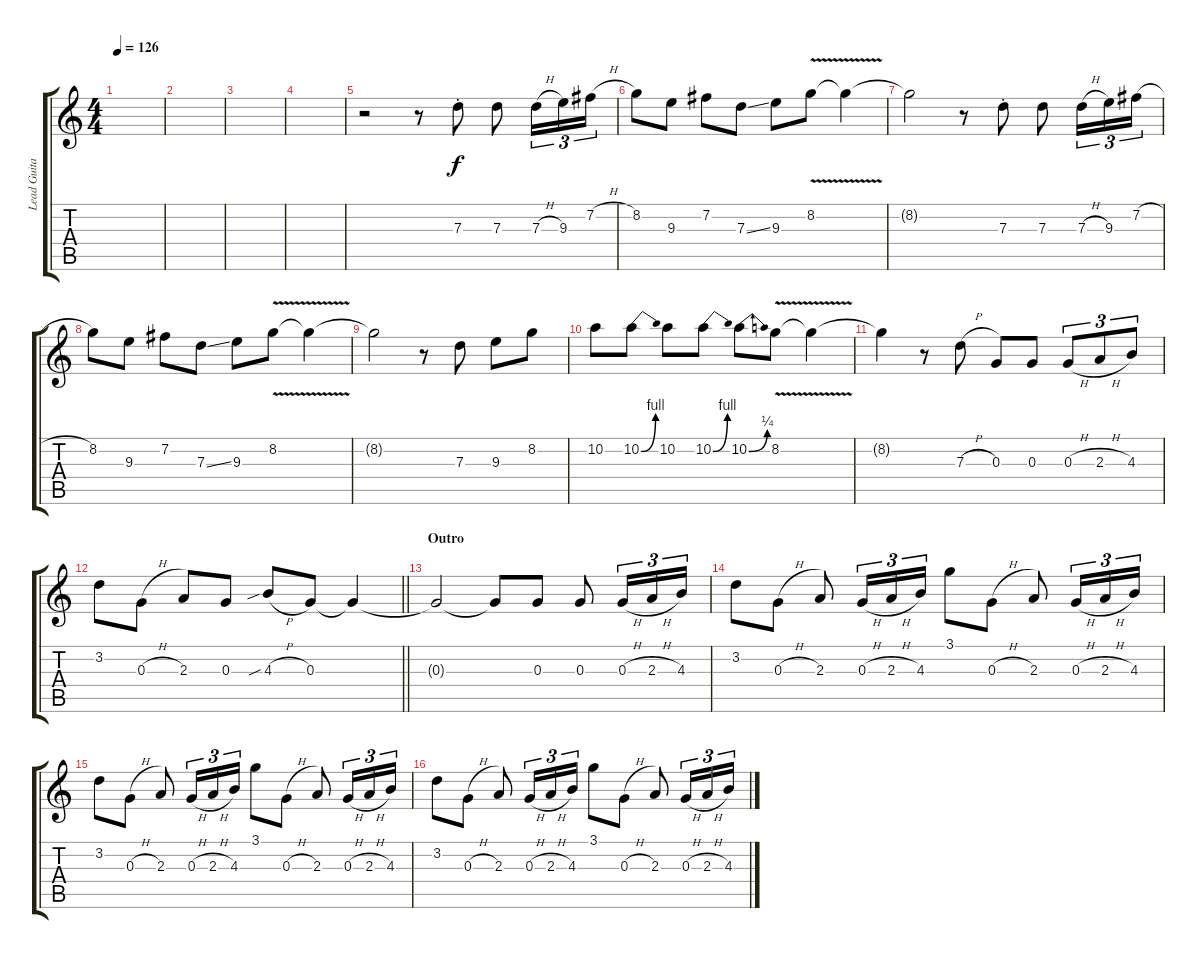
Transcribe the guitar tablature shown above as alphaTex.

\track ("Lead Guitar" "Lead Guita") {instrument overdrivenguitar}
\staff {score tabs}
\tuning (E4 B3 G3 D3 A2 E2) {hide}
\ts (4 4)
\tempo 126
\clef g2
\ks c
|
|
|
|
r.2 r.8 7.3{st}.8 7.3.8 7.3{h}.16{tu (3 2)} 9.3.16{tu (3 2)} 7.2{h}.16{tu (3 2)} |
8.2.8 9.3.8 7.2.8 7.3{ss}.8 9.3.8 8.2{v}.8 8.2{t}.4 |
8.2{t}.2 r.8 7.3{st}.8 7.3.8 7.3{h}.16{tu (3 2)} 9.3.16{tu (3 2)} 7.2{h}.16{tu (3 2)} |
8.2.8 9.3.8 7.2.8 7.3{ss}.8 9.3.8 8.2{v}.8 8.2{t}.4 |
8.2{t}.2 r.8 7.3.8 9.3.8 8.2.8 |
10.2.8 10.2{be (bend 0 0 60 4)}.8 10.2.8 10.2{be (bend 0 0 60 4)}.8 10.2{be (bend 0 0 60 1)}.8 8.2{v}.8 8.2{t}.4 |
8.2{t}.4 r.8 7.3{h}.8 0.3.8 0.3.8 0.3{h}.8{tu (3 2)} 2.3{h}.8{tu (3 2)} 4.3.8{tu (3 2)} |
\barLineRight lightlight
3.2.8 0.3{h}.8 2.3.8 0.3.8 4.3{sib h}.8 0.3.8 0.3{t}.4 |
\section ("" "Outro")
0.3{t}.2 0.3{t}.8 0.3.8 0.3.8 0.3{h}.16{tu (3 2)} 2.3{h}.16{tu (3 2)} 4.3.16{tu (3 2)} |
3.2.8 0.3{h}.8 2.3.8 0.3{h}.16{tu (3 2)} 2.3{h}.16{tu (3 2)} 4.3.16{tu (3 2)} 3.1.8 0.3{h}.8 2.3.8 0.3{h}.16{tu (3 2)} 2.3{h}.16{tu (3 2)} 4.3.16{tu (3 2)} |
3.2.8 0.3{h}.8 2.3.8 0.3{h}.16{tu (3 2)} 2.3{h}.16{tu (3 2)} 4.3.16{tu (3 2)} 3.1.8 0.3{h}.8 2.3.8 0.3{h}.16{tu (3 2)} 2.3{h}.16{tu (3 2)} 4.3.16{tu (3 2)} |
3.2.8 0.3{h}.8 2.3.8 0.3{h}.16{tu (3 2)} 2.3{h}.16{tu (3 2)} 4.3.16{tu (3 2)} 3.1.8 0.3{h}.8 2.3.8 0.3{h}.16{tu (3 2)} 2.3{h}.16{tu (3 2)} 4.3.16{tu (3 2)}
